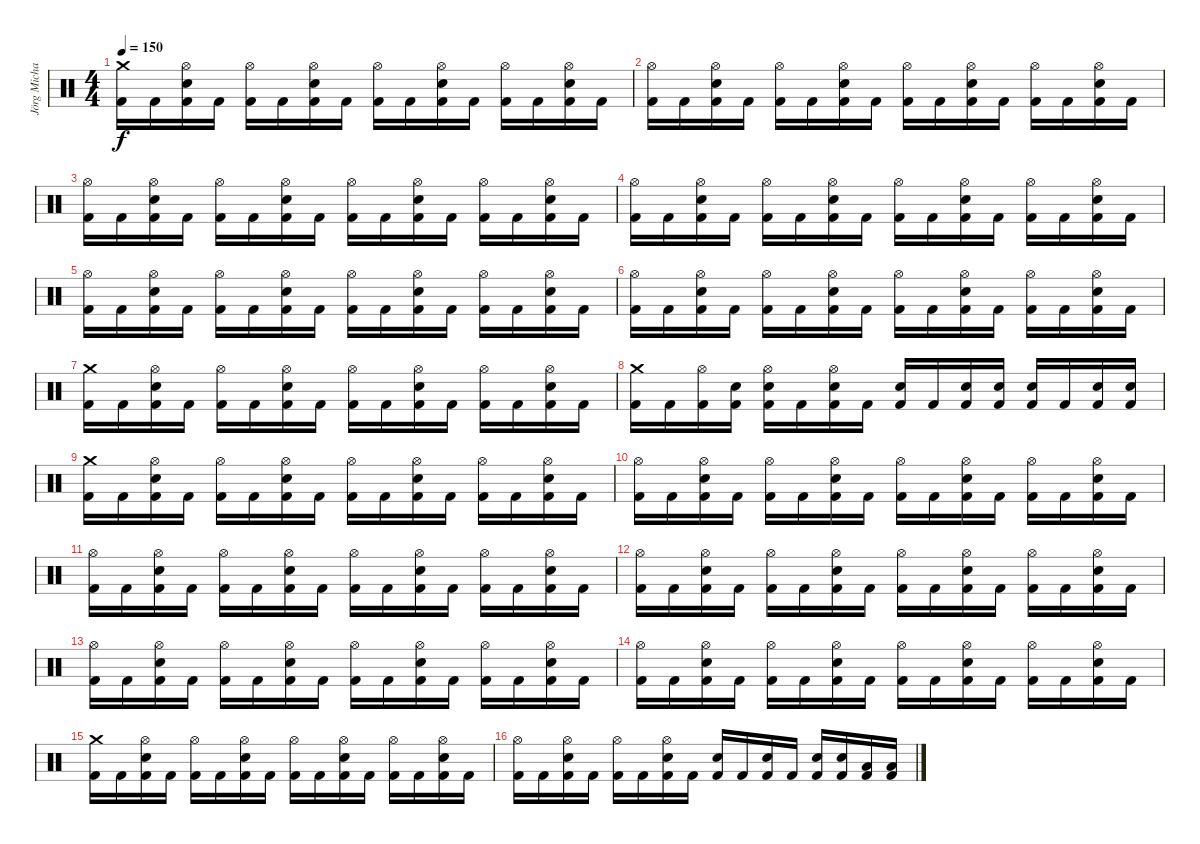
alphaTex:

\track ("Jörg Michael" "Jörg Micha") {instrument percussion}
\staff {score}
\articulation defaults
\ts (4 4)
\tempo 150
\clef neutral
\ks c
("Kick (hit) 2" "Crash medium (hit)").16{dy f} "Kick (hit) 2".16 ("Kick (hit) 2" "Snare (hit) 2" "Hi-Hat (open)").16 "Kick (hit) 2".16 ("Kick (hit) 2" "Hi-Hat (open)").16 "Kick (hit) 2".16 ("Kick (hit) 2" "Snare (hit) 2" "Hi-Hat (open)").16 "Kick (hit) 2".16 ("Kick (hit) 2" "Hi-Hat (open)").16 "Kick (hit) 2".16 ("Kick (hit) 2" "Snare (hit) 2" "Hi-Hat (open)").16 "Kick (hit) 2".16 ("Kick (hit) 2" "Hi-Hat (open)").16 "Kick (hit) 2".16 ("Kick (hit) 2" "Snare (hit) 2" "Hi-Hat (open)").16 "Kick (hit) 2".16 |
("Hi-Hat (open)" "Kick (hit) 2").16 "Kick (hit) 2".16 ("Kick (hit) 2" "Snare (hit) 2" "Hi-Hat (open)").16 "Kick (hit) 2".16 ("Kick (hit) 2" "Hi-Hat (open)").16 "Kick (hit) 2".16 ("Kick (hit) 2" "Snare (hit) 2" "Hi-Hat (open)").16 "Kick (hit) 2".16 ("Kick (hit) 2" "Hi-Hat (open)").16 "Kick (hit) 2".16 ("Kick (hit) 2" "Snare (hit) 2" "Hi-Hat (open)").16 "Kick (hit) 2".16 ("Kick (hit) 2" "Hi-Hat (open)").16 "Kick (hit) 2".16 ("Kick (hit) 2" "Snare (hit) 2" "Hi-Hat (open)").16 "Kick (hit) 2".16 |
("Hi-Hat (open)" "Kick (hit) 2").16 "Kick (hit) 2".16 ("Kick (hit) 2" "Snare (hit) 2" "Hi-Hat (open)").16 "Kick (hit) 2".16 ("Kick (hit) 2" "Hi-Hat (open)").16 "Kick (hit) 2".16 ("Kick (hit) 2" "Snare (hit) 2" "Hi-Hat (open)").16 "Kick (hit) 2".16 ("Kick (hit) 2" "Hi-Hat (open)").16 "Kick (hit) 2".16 ("Kick (hit) 2" "Snare (hit) 2" "Hi-Hat (open)").16 "Kick (hit) 2".16 ("Kick (hit) 2" "Hi-Hat (open)").16 "Kick (hit) 2".16 ("Kick (hit) 2" "Snare (hit) 2" "Hi-Hat (open)").16 "Kick (hit) 2".16 |
("Hi-Hat (open)" "Kick (hit) 2").16 "Kick (hit) 2".16 ("Kick (hit) 2" "Snare (hit) 2" "Hi-Hat (open)").16 "Kick (hit) 2".16 ("Kick (hit) 2" "Hi-Hat (open)").16 "Kick (hit) 2".16 ("Kick (hit) 2" "Snare (hit) 2" "Hi-Hat (open)").16 "Kick (hit) 2".16 ("Kick (hit) 2" "Hi-Hat (open)").16 "Kick (hit) 2".16 ("Kick (hit) 2" "Snare (hit) 2" "Hi-Hat (open)").16 "Kick (hit) 2".16 ("Kick (hit) 2" "Hi-Hat (open)").16 "Kick (hit) 2".16 ("Kick (hit) 2" "Snare (hit) 2" "Hi-Hat (open)").16 "Kick (hit) 2".16 |
("Hi-Hat (open)" "Kick (hit) 2").16 "Kick (hit) 2".16 ("Kick (hit) 2" "Snare (hit) 2" "Hi-Hat (open)").16 "Kick (hit) 2".16 ("Kick (hit) 2" "Hi-Hat (open)").16 "Kick (hit) 2".16 ("Kick (hit) 2" "Snare (hit) 2" "Hi-Hat (open)").16 "Kick (hit) 2".16 ("Kick (hit) 2" "Hi-Hat (open)").16 "Kick (hit) 2".16 ("Kick (hit) 2" "Snare (hit) 2" "Hi-Hat (open)").16 "Kick (hit) 2".16 ("Kick (hit) 2" "Hi-Hat (open)").16 "Kick (hit) 2".16 ("Kick (hit) 2" "Snare (hit) 2" "Hi-Hat (open)").16 "Kick (hit) 2".16 |
("Hi-Hat (open)" "Kick (hit) 2").16 "Kick (hit) 2".16 ("Kick (hit) 2" "Snare (hit) 2" "Hi-Hat (open)").16 "Kick (hit) 2".16 ("Kick (hit) 2" "Hi-Hat (open)").16 "Kick (hit) 2".16 ("Kick (hit) 2" "Snare (hit) 2" "Hi-Hat (open)").16 "Kick (hit) 2".16 ("Kick (hit) 2" "Hi-Hat (open)").16 "Kick (hit) 2".16 ("Kick (hit) 2" "Snare (hit) 2" "Hi-Hat (open)").16 "Kick (hit) 2".16 ("Kick (hit) 2" "Hi-Hat (open)").16 "Kick (hit) 2".16 ("Kick (hit) 2" "Snare (hit) 2" "Hi-Hat (open)").16 "Kick (hit) 2".16 |
("Crash medium (hit)" "Kick (hit) 2").16 "Kick (hit) 2".16 ("Kick (hit) 2" "Snare (hit) 2" "Hi-Hat (open)").16 "Kick (hit) 2".16 ("Kick (hit) 2" "Hi-Hat (open)").16 "Kick (hit) 2".16 ("Kick (hit) 2" "Snare (hit) 2" "Hi-Hat (open)").16 "Kick (hit) 2".16 ("Kick (hit) 2" "Hi-Hat (open)").16 "Kick (hit) 2".16 ("Kick (hit) 2" "Snare (hit) 2" "Hi-Hat (open)").16 "Kick (hit) 2".16 ("Kick (hit) 2" "Hi-Hat (open)").16 "Kick (hit) 2".16 ("Kick (hit) 2" "Snare (hit) 2" "Hi-Hat (open)").16 "Kick (hit) 2".16 |
("Crash medium (hit)" "Kick (hit) 2").16 "Kick (hit) 2".16 ("Hi-Hat (open)" "Kick (hit) 2").16 ("Snare (hit) 2" "Kick (hit) 2").16 ("Snare (hit) 2" "Hi-Hat (open)" "Kick (hit) 2").16 "Kick (hit) 2".16 ("Snare (hit) 2" "Hi-Hat (open)" "Kick (hit) 2").16 "Kick (hit) 2".16 ("Snare (hit) 2" "Kick (hit) 2").16 "Kick (hit) 2".16 ("Snare (hit) 2" "Kick (hit) 2").16 ("Snare (hit) 2" "Kick (hit) 2").16 ("Snare (hit) 2" "Kick (hit) 2").16 "Kick (hit) 2".16 ("Snare (hit) 2" "Kick (hit) 2").16 ("Snare (hit) 2" "Kick (hit) 2").16 |
("Kick (hit) 2" "Crash medium (hit)").16 "Kick (hit) 2".16 ("Kick (hit) 2" "Snare (hit) 2" "Hi-Hat (open)").16 "Kick (hit) 2".16 ("Kick (hit) 2" "Hi-Hat (open)").16 "Kick (hit) 2".16 ("Kick (hit) 2" "Snare (hit) 2" "Hi-Hat (open)").16 "Kick (hit) 2".16 ("Kick (hit) 2" "Hi-Hat (open)").16 "Kick (hit) 2".16 ("Kick (hit) 2" "Snare (hit) 2" "Hi-Hat (open)").16 "Kick (hit) 2".16 ("Kick (hit) 2" "Hi-Hat (open)").16 "Kick (hit) 2".16 ("Kick (hit) 2" "Snare (hit) 2" "Hi-Hat (open)").16 "Kick (hit) 2".16 |
("Hi-Hat (open)" "Kick (hit) 2").16 "Kick (hit) 2".16 ("Kick (hit) 2" "Snare (hit) 2" "Hi-Hat (open)").16 "Kick (hit) 2".16 ("Kick (hit) 2" "Hi-Hat (open)").16 "Kick (hit) 2".16 ("Kick (hit) 2" "Snare (hit) 2" "Hi-Hat (open)").16 "Kick (hit) 2".16 ("Kick (hit) 2" "Hi-Hat (open)").16 "Kick (hit) 2".16 ("Kick (hit) 2" "Snare (hit) 2" "Hi-Hat (open)").16 "Kick (hit) 2".16 ("Kick (hit) 2" "Hi-Hat (open)").16 "Kick (hit) 2".16 ("Kick (hit) 2" "Snare (hit) 2" "Hi-Hat (open)").16 "Kick (hit) 2".16 |
("Hi-Hat (open)" "Kick (hit) 2").16 "Kick (hit) 2".16 ("Kick (hit) 2" "Snare (hit) 2" "Hi-Hat (open)").16 "Kick (hit) 2".16 ("Kick (hit) 2" "Hi-Hat (open)").16 "Kick (hit) 2".16 ("Kick (hit) 2" "Snare (hit) 2" "Hi-Hat (open)").16 "Kick (hit) 2".16 ("Kick (hit) 2" "Hi-Hat (open)").16 "Kick (hit) 2".16 ("Kick (hit) 2" "Snare (hit) 2" "Hi-Hat (open)").16 "Kick (hit) 2".16 ("Kick (hit) 2" "Hi-Hat (open)").16 "Kick (hit) 2".16 ("Kick (hit) 2" "Snare (hit) 2" "Hi-Hat (open)").16 "Kick (hit) 2".16 |
("Hi-Hat (open)" "Kick (hit) 2").16 "Kick (hit) 2".16 ("Kick (hit) 2" "Snare (hit) 2" "Hi-Hat (open)").16 "Kick (hit) 2".16 ("Kick (hit) 2" "Hi-Hat (open)").16 "Kick (hit) 2".16 ("Kick (hit) 2" "Snare (hit) 2" "Hi-Hat (open)").16 "Kick (hit) 2".16 ("Kick (hit) 2" "Hi-Hat (open)").16 "Kick (hit) 2".16 ("Kick (hit) 2" "Snare (hit) 2" "Hi-Hat (open)").16 "Kick (hit) 2".16 ("Kick (hit) 2" "Hi-Hat (open)").16 "Kick (hit) 2".16 ("Kick (hit) 2" "Snare (hit) 2" "Hi-Hat (open)").16 "Kick (hit) 2".16 |
("Hi-Hat (open)" "Kick (hit) 2").16 "Kick (hit) 2".16 ("Kick (hit) 2" "Snare (hit) 2" "Hi-Hat (open)").16 "Kick (hit) 2".16 ("Kick (hit) 2" "Hi-Hat (open)").16 "Kick (hit) 2".16 ("Kick (hit) 2" "Snare (hit) 2" "Hi-Hat (open)").16 "Kick (hit) 2".16 ("Kick (hit) 2" "Hi-Hat (open)").16 "Kick (hit) 2".16 ("Kick (hit) 2" "Snare (hit) 2" "Hi-Hat (open)").16 "Kick (hit) 2".16 ("Kick (hit) 2" "Hi-Hat (open)").16 "Kick (hit) 2".16 ("Kick (hit) 2" "Snare (hit) 2" "Hi-Hat (open)").16 "Kick (hit) 2".16 |
("Hi-Hat (open)" "Kick (hit) 2").16 "Kick (hit) 2".16 ("Kick (hit) 2" "Snare (hit) 2" "Hi-Hat (open)").16 "Kick (hit) 2".16 ("Kick (hit) 2" "Hi-Hat (open)").16 "Kick (hit) 2".16 ("Kick (hit) 2" "Snare (hit) 2" "Hi-Hat (open)").16 "Kick (hit) 2".16 ("Kick (hit) 2" "Hi-Hat (open)").16 "Kick (hit) 2".16 ("Kick (hit) 2" "Snare (hit) 2" "Hi-Hat (open)").16 "Kick (hit) 2".16 ("Kick (hit) 2" "Hi-Hat (open)").16 "Kick (hit) 2".16 ("Kick (hit) 2" "Snare (hit) 2" "Hi-Hat (open)").16 "Kick (hit) 2".16 |
("Crash medium (hit)" "Kick (hit) 2").16 "Kick (hit) 2".16 ("Kick (hit) 2" "Snare (hit) 2" "Hi-Hat (open)").16 "Kick (hit) 2".16 ("Kick (hit) 2" "Hi-Hat (open)").16 "Kick (hit) 2".16 ("Kick (hit) 2" "Snare (hit) 2" "Hi-Hat (open)").16 "Kick (hit) 2".16 ("Kick (hit) 2" "Hi-Hat (open)").16 "Kick (hit) 2".16 ("Kick (hit) 2" "Snare (hit) 2" "Hi-Hat (open)").16 "Kick (hit) 2".16 ("Kick (hit) 2" "Hi-Hat (open)").16 "Kick (hit) 2".16 ("Kick (hit) 2" "Snare (hit) 2" "Hi-Hat (open)").16 "Kick (hit) 2".16 |
("Hi-Hat (open)" "Kick (hit) 2").16 "Kick (hit) 2".16 ("Kick (hit) 2" "Snare (hit) 2" "Hi-Hat (open)").16 "Kick (hit) 2".16 ("Kick (hit) 2" "Hi-Hat (open)").16 "Kick (hit) 2".16 ("Kick (hit) 2" "Snare (hit) 2" "Hi-Hat (open)").16 "Kick (hit) 2".16 ("Snare (hit) 2" "Kick (hit) 2").16 "Kick (hit) 2".16 ("Kick (hit) 2" "Snare (hit) 2").16 "Kick (hit) 2".16 ("Snare (hit) 2" "Kick (hit) 2").16 ("Snare (hit) 2" "Kick (hit) 2").16 ("Low Tom (hit)" "Kick (hit) 2").16 ("Low Tom (hit)" "Kick (hit) 2").16
